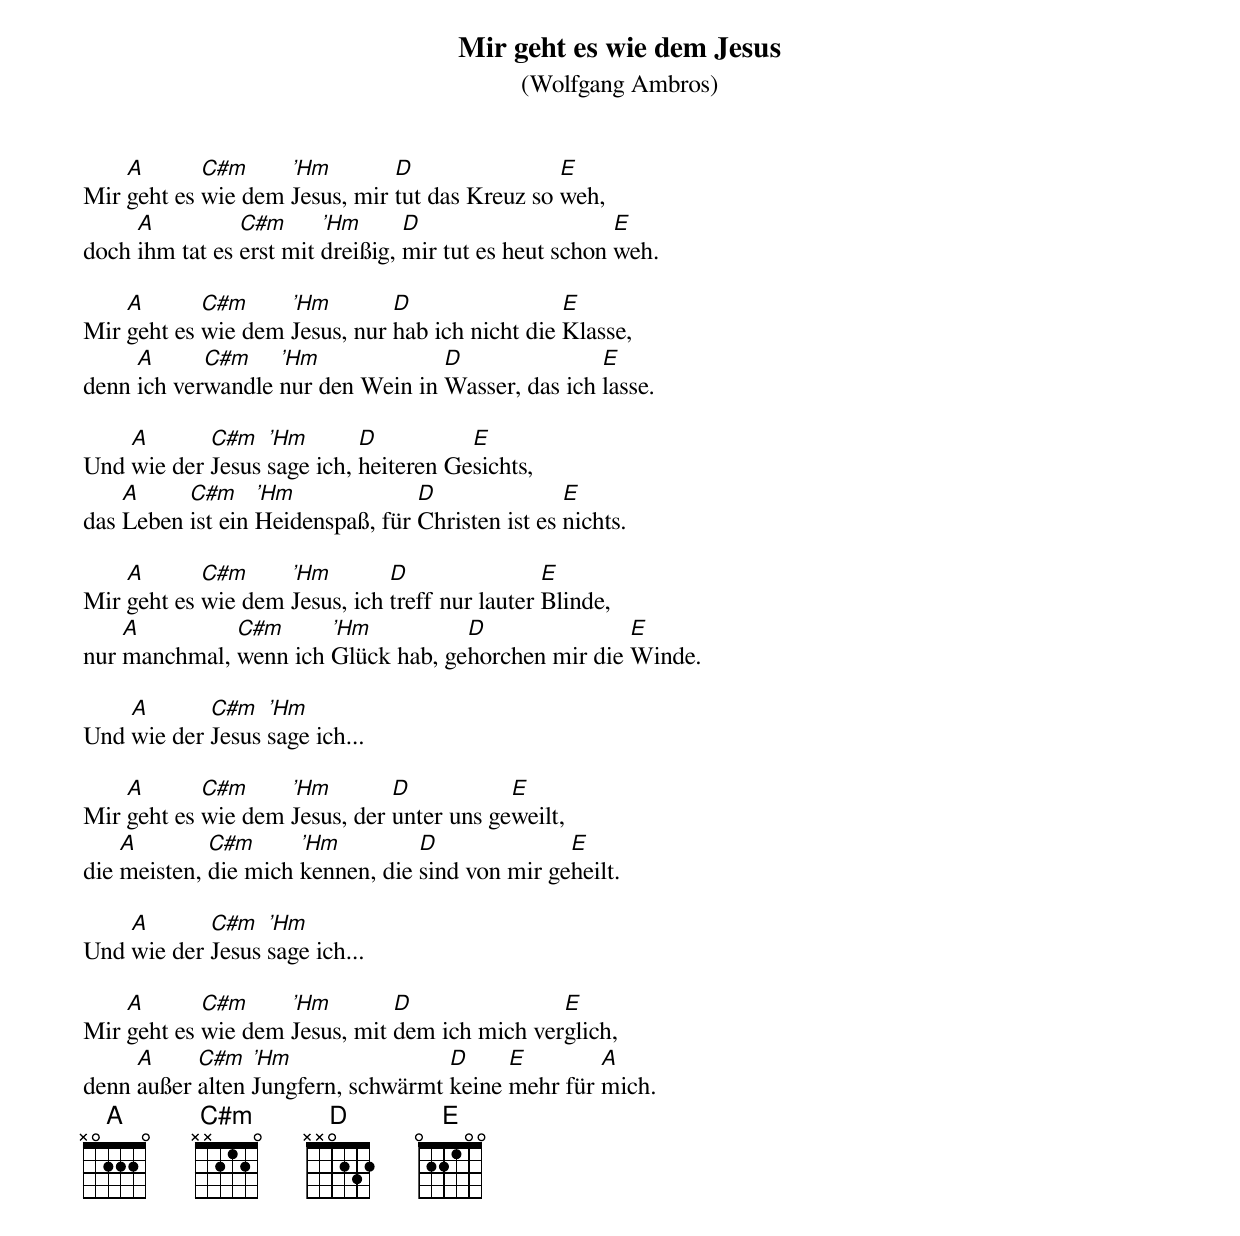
{t:Mir geht es wie dem Jesus}
{st:(Wolfgang Ambros)}

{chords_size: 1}
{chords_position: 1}
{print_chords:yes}
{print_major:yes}
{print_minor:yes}
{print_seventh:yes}
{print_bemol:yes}
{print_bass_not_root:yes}
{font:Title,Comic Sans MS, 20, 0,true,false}
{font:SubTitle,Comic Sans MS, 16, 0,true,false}
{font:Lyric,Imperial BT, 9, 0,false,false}
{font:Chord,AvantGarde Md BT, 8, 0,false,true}
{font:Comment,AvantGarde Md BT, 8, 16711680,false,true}
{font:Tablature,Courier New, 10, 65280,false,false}
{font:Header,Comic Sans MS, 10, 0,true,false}
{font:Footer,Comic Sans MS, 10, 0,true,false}
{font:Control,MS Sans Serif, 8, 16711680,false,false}
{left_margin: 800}
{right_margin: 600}
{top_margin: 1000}
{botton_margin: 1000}
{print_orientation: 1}




Mir [A]geht es [C#m]wie dem ['Hm]Jesus, mir [D]tut das Kreuz so [E]weh,
doch [A]ihm tat es [C#m]erst mit ['Hm]dreißig, [D]mir tut es heut schon [E]weh.

Mir [A]geht es [C#m]wie dem ['Hm]Jesus, nur [D]hab ich nicht die [E]Klasse,
denn [A]ich ver[C#m]wandle ['Hm]nur den Wein in [D]Wasser, das ich [E]lasse.

Und [A]wie der [C#m]Jesus ['Hm]sage ich, [D]heiteren Ge[E]sichts,
das [A]Leben [C#m]ist ein ['Hm]Heidenspaß, für [D]Christen ist es [E]nichts.

Mir [A]geht es [C#m]wie dem ['Hm]Jesus, ich [D]treff nur lauter [E]Blinde,
nur [A]manchmal, [C#m]wenn ich ['Hm]Glück hab, ge[D]horchen mir die [E]Winde.

Und [A]wie der [C#m]Jesus ['Hm]sage ich...

Mir [A]geht es [C#m]wie dem ['Hm]Jesus, der [D]unter uns ge[E]weilt,
die [A]meisten, [C#m]die mich ['Hm]kennen, die [D]sind von mir ge[E]heilt.

Und [A]wie der [C#m]Jesus ['Hm]sage ich...

Mir [A]geht es [C#m]wie dem ['Hm]Jesus, mit [D]dem ich mich ver[E]glich,
denn [A]außer [C#m]alten ['Hm]Jungfern, schwärmt [D]keine [E]mehr für [A]mich.
